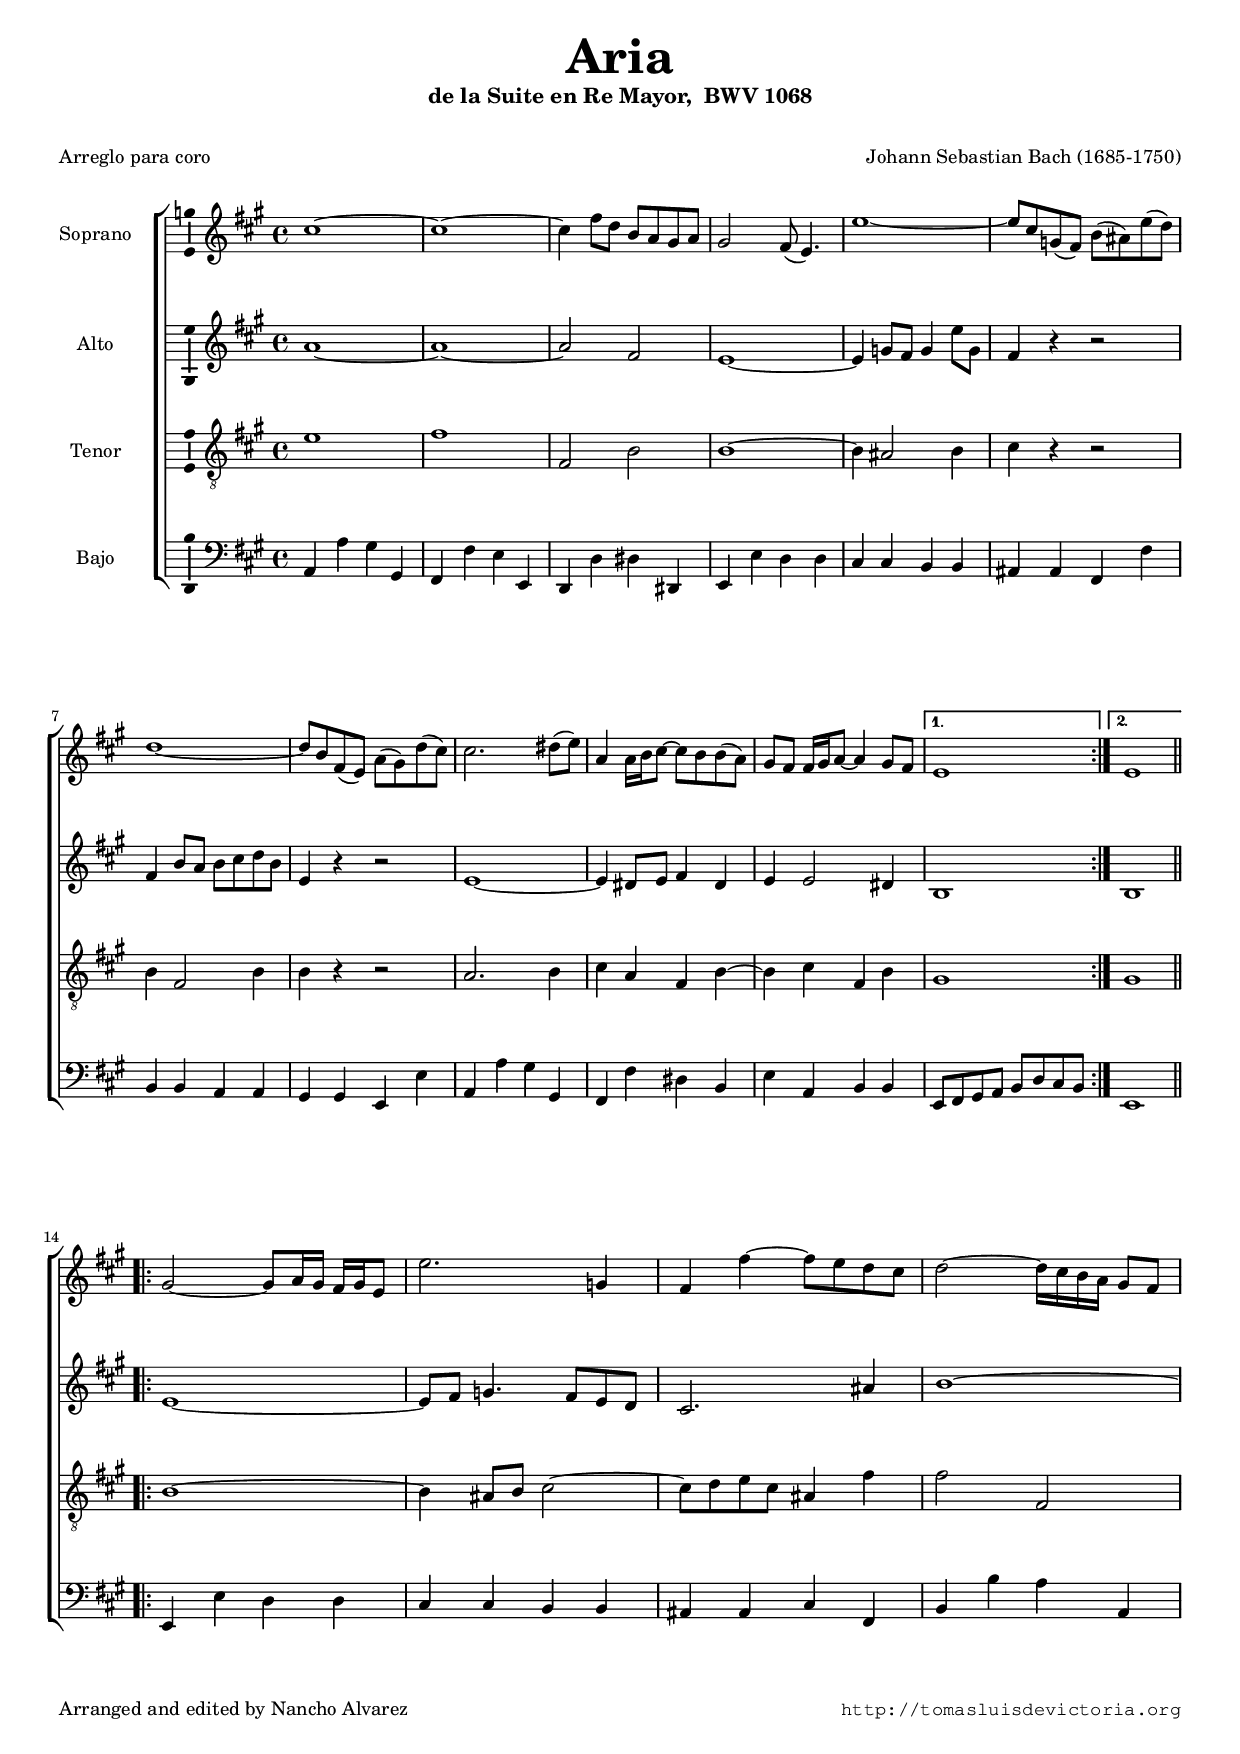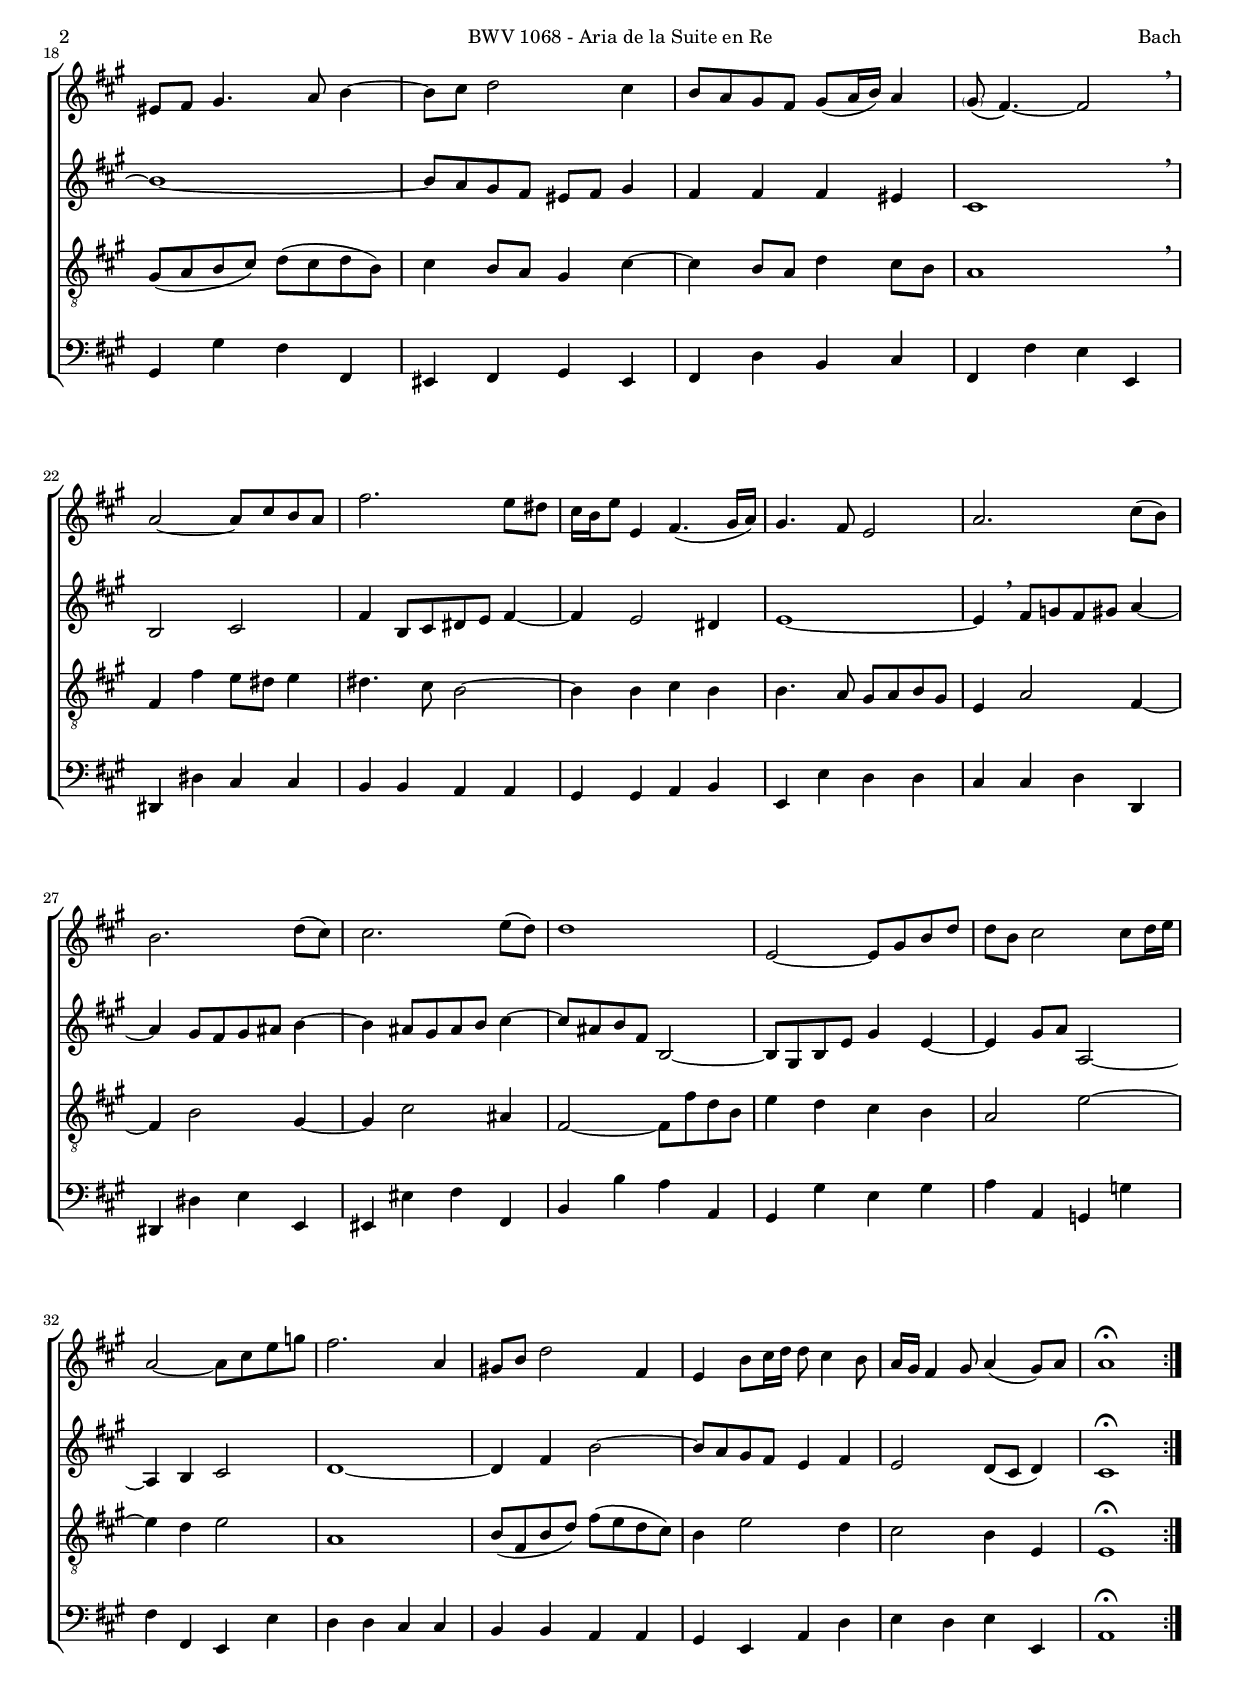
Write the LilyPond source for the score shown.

\version "2.18.0"

#(set-default-paper-size "a4")
#(set-global-staff-size 16.5)
#(ly:set-option 'point-and-click #f)
%mobile -s16.0 -i1.5

ss=\once \set suggestAccidentals = ##t
cresc=\markup{\italic "cresc."}
dim=\markup{\italic "dim."}
rit=\markup{\italic "rit."}
italicas=\override LyricText.font-shape = #'italic
rectas=\override LyricText.font-shape = #'upright


htitle="BWV 1068 - Aria de la Suite en Re"
hcomposer="Bach"

\header {
	%Editado a partir de la version de mutopia.org
	title=\markup{\fontsize #4 "Aria" }
	subtitle=\markup{"de la Suite en Re Mayor,  BWV 1068"}
	subsubtitle = \markup{\null \vspace #1 }
	composer="Johann Sebastian Bach (1685-1750)"
        pdfauthor=\composer
	poet="Arreglo para coro"
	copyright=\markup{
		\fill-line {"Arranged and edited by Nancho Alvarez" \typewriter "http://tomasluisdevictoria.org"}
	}
%	tagline=""
}

global =  {
   \key d \major
   \time 4/4
   \repeat volta 2 { \skip 1*11 }
   \alternative { { \skip 1*1 } { \skip 1*1 } }\bar ".|:-||" \break
   \repeat volta 2 { \skip 1*24 }
}

cantus =  \relative c'' {
   fis1 ~
   fis1 ~
   fis4 b8 g e8 d cis d cis2
   b8( a4.) 
   a'1 ~ a8 fis c(  b) e( dis) a'(  g)
   g1~ g8 e b( a) d( cis) g'( fis)                           
   fis2. gis8( a) d,4 d16 e fis8 ~ fis e e(  d)           
   cis8 b b16 cis d8 ~ d4 cis8 b a1                      
   a1                      
   cis2 ~  cis8 d16 cis b cis a8 a'2. c,4                 
   b b' ~ b8 a g fis g2 ~  g16 fis e  d cis8 b        
   ais b cis4. d8 e4 ~ e8 fis g2 fis4               
   e8 d cis b  cis ( d16  e) d4 \parenthesize cis8( b4.) ~ b2 \breathe \break
   d2~ d8 fis e d b'2. a8 gis                            
   fis16 e a8 a,4 b4. ( cis16  d) cis4. b8 a2 
   d2. fis8(  e) e2. g8(  fis)                              
   fis2. a8(  g) g1                                          
   a,2 ~ a8 cis e g g e fis2 fis8 g16 a             
   d,2 ~ d8 fis a c b2. d,4
   cis!8 e g2 b,4 a e'8 fis16 g g8 fis4 e8              
   d16 cis b4 cis8 d4( cis8) d d1\fermata
}                                                             
                                                              
altus =  \relative c'' {                                      
   d1 ~  
   d1 ~
   d2 b a1 ~                                                  
   a4 c8 b c4 a'8 c, b4 r r2                                
   b4 e8 d e fis g e a,4 r r2                                
   a1 ~ a4 gis8 a b4 gis                                     
   a a2 gis4 e1                                            
   e1                                           
   a1 ~ a8 b c4. b8 a g                                  
   fis2. dis'4 e1 ~                                           
   e ~ e8 d cis b ais b cis4                                
   b4 b b ais4 fis1 \breathe                                              
   e2 fis b4 e,8[ fis gis a] b4 ~                              
   b a2 gis4 a1 ~                                             
   a4 \breathe b8[ c b cis] d4 ~ d cis8[ b cis dis] e4 ~                 
   e dis8[ cis dis e] fis4 ~ fis8 dis! e b e,2 ~              
   e8 cis e a cis4 a ~ a cis8 d d,2 ~                      
   d4 e fis2 g1 ~                                             
   g4 b e2 ~ e8 d cis b a4 b                                 
   a2 g8 ( fis  g4) fis1\fermata                      
}                                                             
                                                              
tenor =  \relative c'' {                                      
   a1 b                                                       
   b,2 e e1 ~                                                 
   e4 dis2 e4 fis r r2                                   
   e4 b2 e4 e r r2                                         
   d2. e4 fis d b e~                                          
   e4 fis b, e cis1                                           
   cis1                                           
   e1 ~ e4 dis8 e fis2 ~                                     
   fis8 g a fis dis4 b' b2 b,                                
   cis8 ( d e  fis) g ( fis g  e) fis4 e8 d cis4 fis ~       
   fis e8 d g4 fis8 e d1 \breathe                                    
   b4 b' a8 gis a4 gis!4. fis8 e2 ~                         
   e4 e fis e e4. d8 cis d e cis                             
   a4 d2 b4 ~ b e2 cis4 ~                                     
   cis fis2 dis4 b2 ~ b8 b' g e                              
   a4 g fis e d2 a' ~                                         
   a4 g a2 d,1                                                
   e8 ( b e  g) b ( a g  fis) e4 a2 g4                     
   fis2 e4 a, a1\fermata                                      
}                                                             
                                                              
bassus =  \relative c {                                       
   d4 d' cis cis, b b' a a,                                   
   g g' gis gis, a a' g g                                    
   fis fis e e dis dis b b'                                
   e, e d d cis cis a a'                                
   d, d' cis cis, b b' gis e                                  
   a d, e e a,8 b cis d e g fis e                        
   a,1                                              
   a4 a' g g fis fis e e                                   
   dis dis fis b, e e' d d,                                 
   cis cis' b b, ais b cis ais                                
   b g' e fis b, b' a a,                                    
   gis gis' fis fis e e d d                                
   cis cis d e a, a' g g
   fis fis g g, gis gis' a a,                                
   ais ais' b b, e e' d d,                                  
   cis cis' a cis d d, c c'                                   
   b b, a a' g g fis fis                                    
   e e d d cis a d g                                        
   a g a a, d1\fermata                                       
}

\score {\transpose c' g{
\new ChoirStaff<<

	\new Staff <<\global
	\new Voice="v1" {
		\set Staff.instrumentName="Soprano " 
		\clef "treble"
		\cantus }
	>>

	
	\new Staff << \global
	\new Voice="v2" {
		\set Staff.instrumentName="Alto "
		\clef "treble" 
		\altus}
	>>

	
	\new Staff <<\global
	\new Voice="v3" {
		\set Staff.instrumentName="Tenor "
		\clef "G_8"
		\tenor }
	>>
	

	\new Staff <<\global
	\new Voice="v4" {
		\set Staff.instrumentName="Bajo "
		\clef "bass" 
		\bassus }
	>>
	
>>

	}%\transpose
	
\layout{ 
	\context {\Lyrics 
		\override VerticalAxisGroup.staff-affinity = #UP
		\override VerticalAxisGroup.nonstaff-relatedstaff-spacing =
			#'((basic-distance . 0) (minimum-distance . 0) (padding . 1))
		\override LyricText.font-size = #1.2
		\override LyricHyphen.minimum-distance = #0.5
	}
	\context {\Score 
		tempoHideNote = ##t
		\override BarNumber.padding = #2 
	}
	\context {\Voice 
		%melismaBusyProperties = #'()
		%autoBeaming = ##f
	}
	\context {\Staff 
                %\RemoveEmptyStaves
                %\override VerticalAxisGroup.remove-first = ##t
		\override VerticalAxisGroup.staff-staff-spacing =
			#'((basic-distance . 11) (minimum-distance . 0) (padding . 1))
		\consists Ambitus_engraver 
		\override LigatureBracket.padding = #1
	}
}

%\midi { \mtempo }

}


\paper{
	evenHeaderMarkup=\markup  \fill-line { \fromproperty #'page:page-number-string \htitle \hcomposer }
	oddHeaderMarkup= \markup  \fill-line { \on-the-fly #not-first-page \hcomposer \on-the-fly #not-first-page \htitle \on-the-fly #not-first-page \fromproperty #'page:page-number-string }
	%system-count=20
	%page-count = 8
	ragged-last-bottom = ##f
	indent=1.8\cm
	system-system-spacing =
	#'((basic-distance . 20) (minimum-distance . 0) (padding . 5))
	top-system-spacing = % header
	#'((basic-distance . 8) (minimum-distance . 0) (padding . 0))
	last-bottom-spacing = % footer
	#'((basic-distance . 12) (minimum-distance . 0) (padding . 0))
        markup-system-spacing = 
	#'((basic-distance . 20) (minimum-distance . 0) (padding . 0))

}
